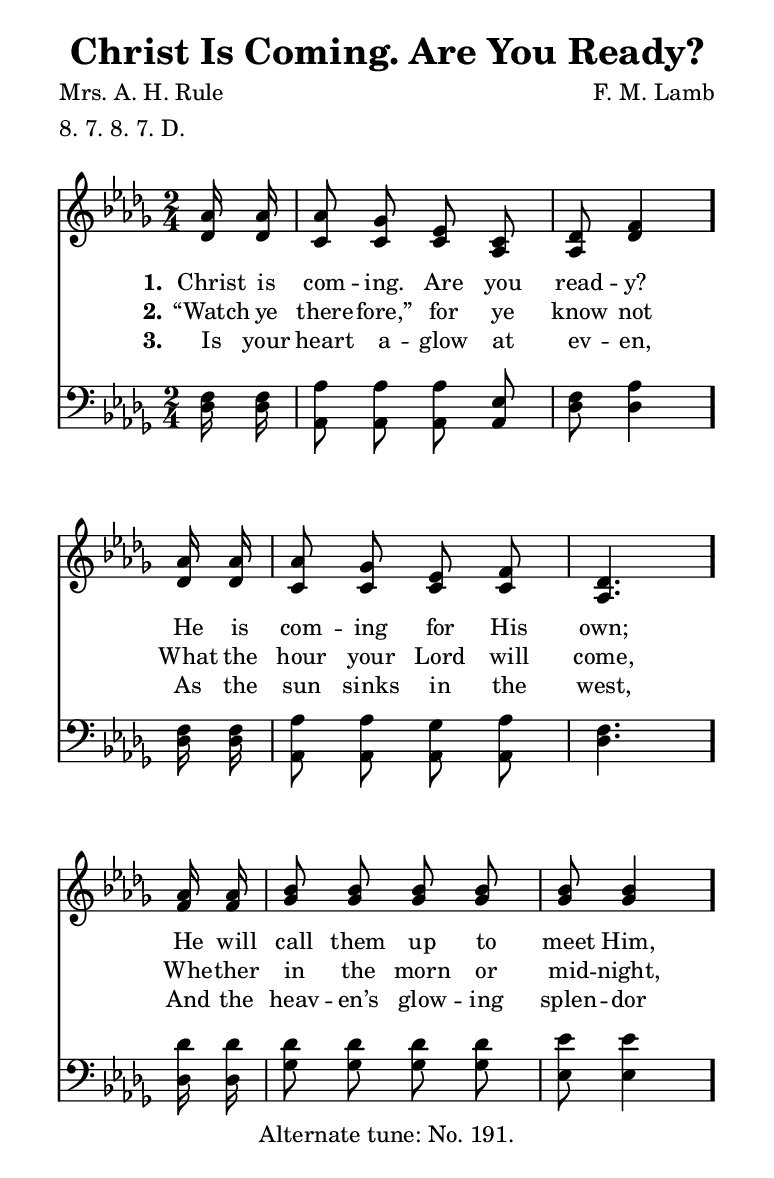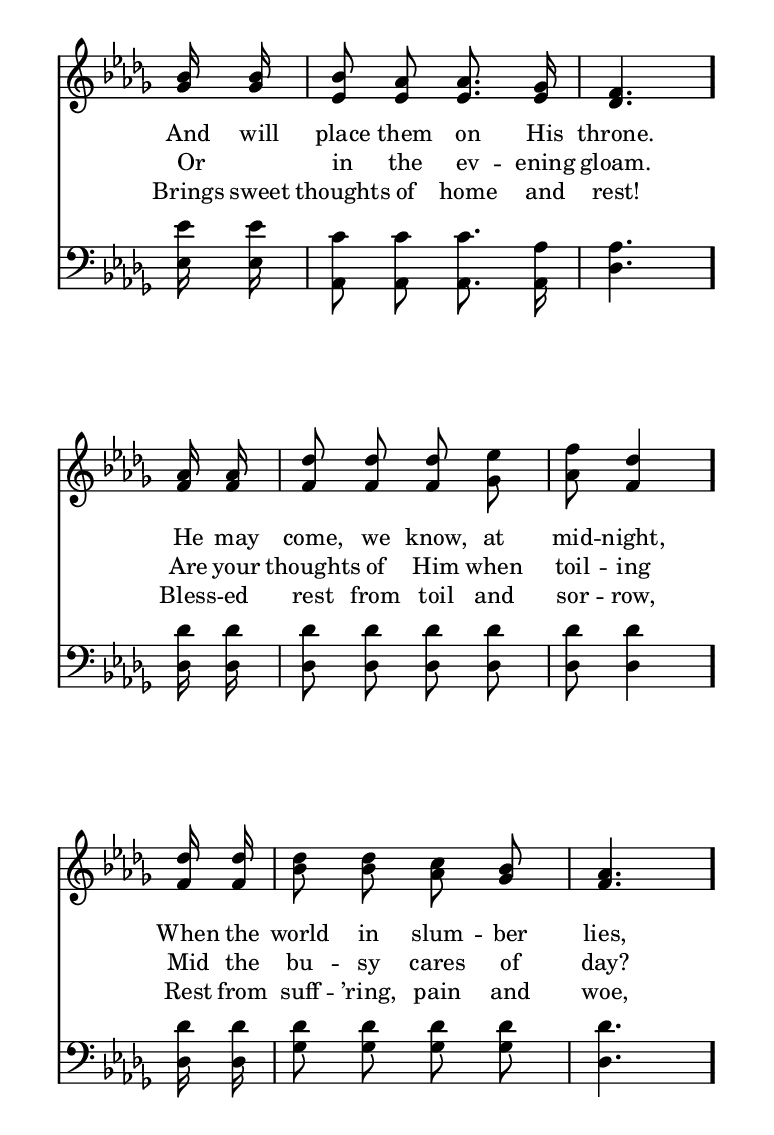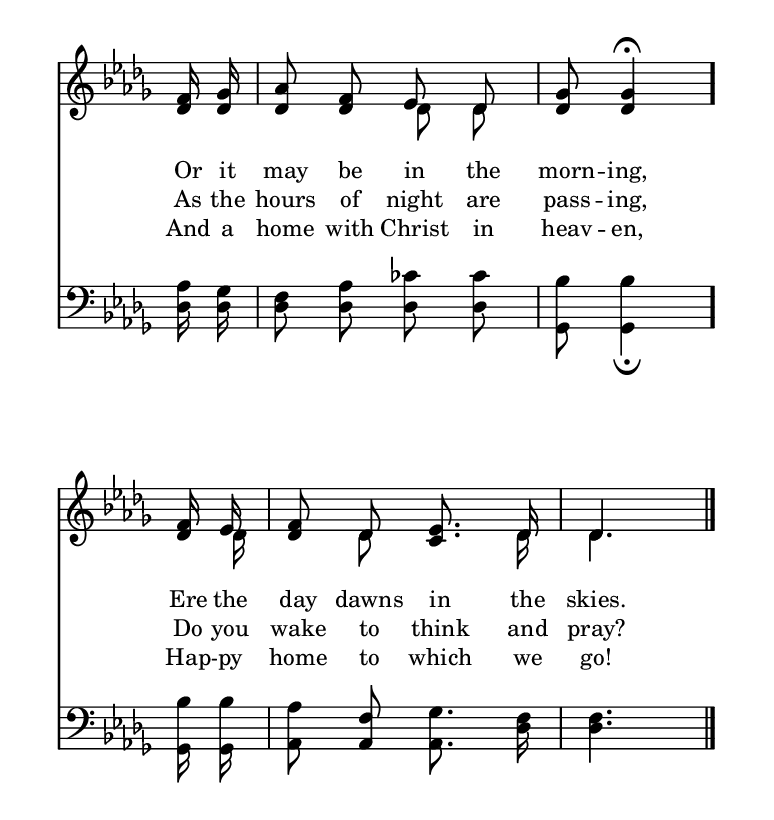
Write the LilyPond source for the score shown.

\include "common/global.ily"
\paper {
  \include "common/paper.ily"
  oddFooterMarkup = \markup { \fill-line { \on-the-fly \first-page "Alternate tune: No. 191." } }
}

\header{
  %gospel
  hymnnumber = "67"
  title = "Christ Is Coming. Are You Ready?"
  tunename = ""
  meter = "8. 7. 8. 7. D."
  poet = "Mrs. A. H. Rule"
  composer = "F. M. Lamb"
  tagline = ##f
}

% for fermata in MIDI
ta = { \tempo 8=110 }
tb = { \tempo 8=55  }

patternAA = { \ta c16 c16 | c8 c8 c8 c8 | c8 c4 }
patternAB = { \ta c16 c16 | c8 c8 c8 c8 | c8 \tb c4 \ta }

patternBA = { \ta c16 c16 | c8 c8 c8 c8 | c4. }
patternBB = { \ta c16 c16 | c8 c8 c8. c16 | c4. }

global = {
  \include "common/overrides.ily"
  \override Staff.TimeSignature.style = #'numbered
  \time 2/4
  \override Score.MetronomeMark.transparent = ##t % hide all fermata changes too
  \ta
  \key des \major
  \partial 8
  \autoBeamOff
}

notesSoprano = {
\global
\relative c'' {

  \changePitch \patternAA { aes aes | aes ges ees c | des f }
  \changePitch \patternBA { aes aes | aes ges ees f | des }
  \changePitch \patternAA { aes' aes | bes bes bes bes | bes bes }
  \changePitch \patternBB { bes bes | bes aes aes ges | f }

  \changePitch \patternAA { aes aes | des des des ees | f des }
  \changePitch \patternBA { des des | des des c bes | aes }
  \changePitch \patternAB { f ges | aes f ees des | ges ges \fermata }
  \changePitch \patternBB { f ees | f des ees des | des }

  \bar "|."

}
}

notesAlto = {
\global
\relative e' {

  \changePitch \patternAA { des des | c c c aes | aes des }
  \changePitch \patternBA { des des | c c c c | aes }
  \changePitch \patternAA { f' f | ges ges ges ges | ges ges }
  \changePitch \patternBB { ges ges | ees ees ees ees | des }

  \changePitch \patternAA { f f | f f f ges | aes f }
  \changePitch \patternBA { f f | bes bes aes ges | f }
  \changePitch \patternAA { des des | des des des des | des des }
  \changePitch \patternBB { des des | des des c des | des }

}
}

notesTenor = {
\global
\relative a {

  \changePitch \patternAA { f f | aes aes aes ees | f aes }
  \changePitch \patternBA { f f | aes aes ges aes | f }
  \changePitch \patternAA { des' des | des des des des | ees ees }
  \changePitch \patternBB { ees ees | c c c aes | aes }

  \changePitch \patternAA { des des | des des des des | des des }
  \changePitch \patternBA { des des | des des des des | des }
  \changePitch \patternAA { aes ges | f aes ces ces | bes bes }
  \changePitch \patternBB { bes bes | aes f ges f | f }

}
}

notesBass = {
\global
\relative f {

  \changePitch \patternAA { des des | aes aes aes aes | des des }
  \changePitch \patternBA { des des | aes aes aes aes | des }
  \changePitch \patternAA { des des | ges ges ges ges | ees ees }
  \changePitch \patternBB { ees ees | aes, aes aes aes | des }

  \changePitch \patternAA { des des | des des des des | des des }
  \changePitch \patternBA { des des | ges ges ges ges | des }
  \changePitch \patternAA { des des | des des des des | ges, ges_\fermata }
  \changePitch \patternBB { ges ges | aes aes aes des | des }

}
}

wordsA = \lyricmode {
\set stanza = "1."

Christ is com -- ing. Are you read -- y? \bar "."
He is com -- ing for His own; \bar "." \break
He will call them up to meet Him, \bar "."
And will place them on His throne. \bar "." \break
He may come, we know, at mid -- night, \bar "."
When the world in slum -- ber lies, \bar "." \break
Or it may be in the morn -- ing, \bar "."
Ere the day dawns in the skies. \bar "." \break

}

wordsB = \lyricmode {
\set stanza = "2."

“Watch ye there -- fore,” for ye know not
What the hour your Lord will come,
Whe -- ther in the morn or mid -- night,
Or _ in the ev -- ening gloam.
Are your thoughts of Him when toil -- ing
Mid the bu -- sy cares of day?
As the hours of night are pass -- ing,
Do you wake to think and pray?

}

wordsC = \lyricmode {
\set stanza = "3."

Is your heart a -- glow at ev -- en,
As the sun sinks in the west,
And the heav -- en’s glow -- ing splen -- dor
Brings sweet thoughts of home and rest!
Bless -- ed rest from toil and sor -- row,
Rest from suff -- ’ring, pain and woe,
And a home with Christ in heav -- en,
Hap -- py home to which we go!

}

\score {
  \context ChoirStaff <<
    \context Staff = upper <<
      \set Staff.autoBeaming = ##f
      \set ChoirStaff.systemStartDelimiter = #'SystemStartBar
      \set ChoirStaff.printPartCombineTexts = ##f
      \partcombine #'(2 . 9) \notesSoprano \notesAlto
      \context NullVoice = sopranos { \voiceOne << \notesSoprano >> }
      \context NullVoice = altos { \voiceTwo << \notesAlto >> }
      \context Lyrics = one   \lyricsto sopranos \wordsA
      \context Lyrics = two   \lyricsto sopranos \wordsB
      \context Lyrics = three \lyricsto sopranos \wordsC
    >>
    \context Staff = men <<
      \set Staff.autoBeaming = ##f
      \clef bass
      \set ChoirStaff.printPartCombineTexts = ##f
      \partcombine #'(2 . 9) \notesTenor \notesBass
      \context NullVoice = tenors { \voiceOne << \notesTenor >> }
      \context NullVoice = basses { \voiceTwo << \notesBass >> }
    >>
  >>
  \layout {
    \include "common/layout.ily"
  }
  \midi{
    \include "common/midi.ily"
  }
}

\version "2.19.49"  % necessary for upgrading to future LilyPond versions.

% vi:set et ts=2 sw=2 ai nocindent syntax=lilypond:
